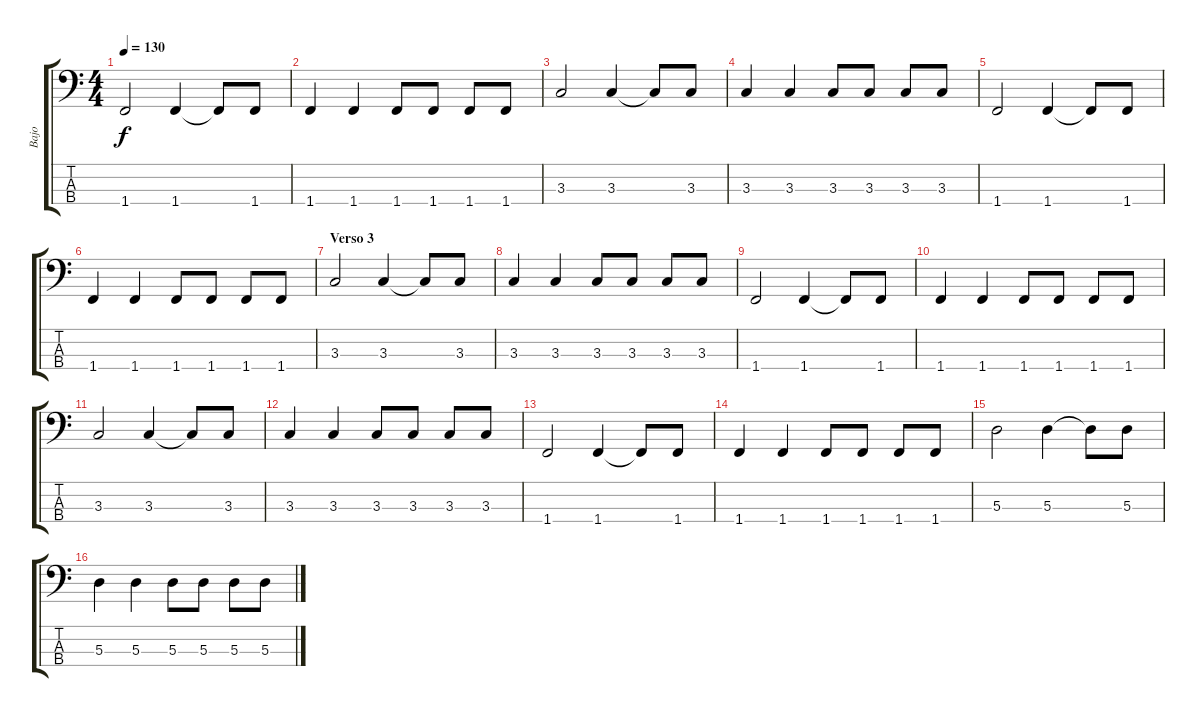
\track ("Bajo" "Bajo") {instrument electricbassfinger}
\staff {score tabs}
\tuning (G2 D2 A1 E1) {hide}
\ts (4 4)
\tempo 130
\clef f4
\ks c
1.4.2{dy f} 1.4.4 1.4{t}.8 1.4.8 |
1.4.4 1.4.4 1.4.8 1.4.8 1.4.8 1.4.8 |
3.3.2 3.3.4 3.3{t}.8 3.3.8 |
3.3.4 3.3.4 3.3.8 3.3.8 3.3.8 3.3.8 |
1.4.2 1.4.4 1.4{t}.8 1.4.8 |
1.4.4 1.4.4 1.4.8 1.4.8 1.4.8 1.4.8 |
\section ("" "Verso 3")
3.3.2 3.3.4 3.3{t}.8 3.3.8 |
3.3.4 3.3.4 3.3.8 3.3.8 3.3.8 3.3.8 |
1.4.2 1.4.4 1.4{t}.8 1.4.8 |
1.4.4 1.4.4 1.4.8 1.4.8 1.4.8 1.4.8 |
3.3.2 3.3.4 3.3{t}.8 3.3.8 |
3.3.4 3.3.4 3.3.8 3.3.8 3.3.8 3.3.8 |
1.4.2 1.4.4 1.4{t}.8 1.4.8 |
1.4.4 1.4.4 1.4.8 1.4.8 1.4.8 1.4.8 |
5.3.2 5.3.4 5.3{t}.8 5.3.8 |
5.3.4 5.3.4 5.3.8 5.3.8 5.3.8 5.3.8
